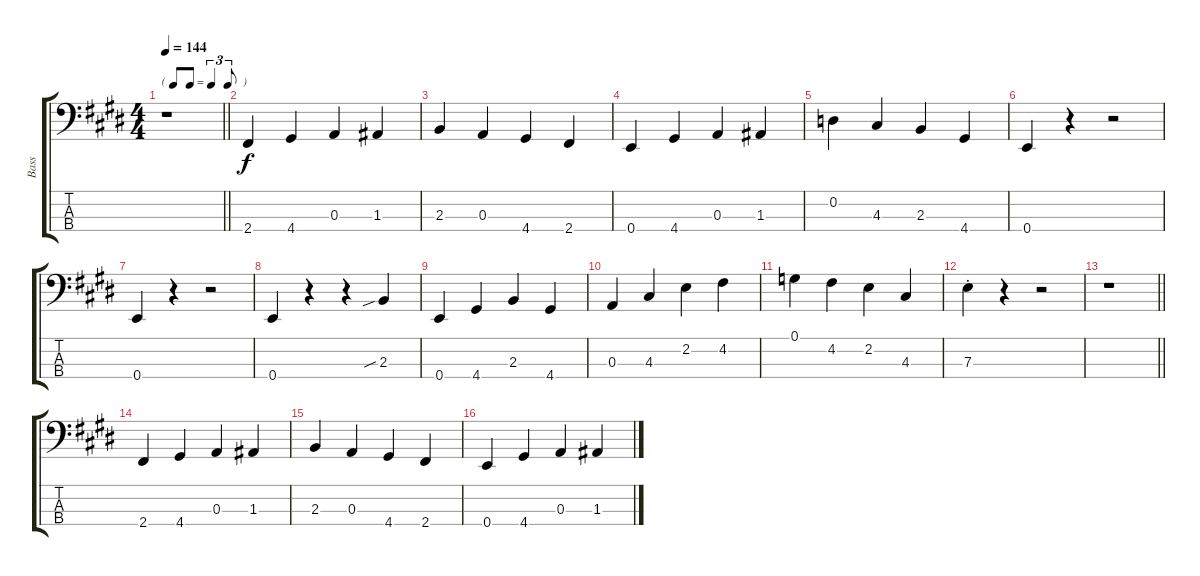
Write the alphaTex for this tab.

\track ("Bass" "Bass") {instrument electricbassfinger}
\staff {score tabs}
\tuning (G2 D2 A1 E1) {hide}
\ts (4 4)
\tf triplet8th
\tempo 144
\clef f4
\barLineRight lightlight
\ks c#minor
r.1{dy f} |
\ks e
2.4.4 4.4.4 0.3.4 1.3.4 |
\ks c#minor
2.3.4 0.3.4 4.4.4 2.4.4 |
0.4.4 4.4.4 0.3.4 1.3.4 |
0.2.4 4.3.4 2.3.4 4.4.4 |
\ks e
0.4.4 r.4 r.2 |
\ks c#minor
0.4.4 r.4 r.2 |
0.4.4 r.4 r.4 2.3{sib}.4 |
0.4.4 4.4.4 2.3.4 4.4.4 |
\ks e
0.3.4 4.3.4 2.2.4 4.2.4 |
\ks c#minor
0.1.4 4.2.4 2.2.4 4.3.4 |
7.3{st}.4 r.4 r.2 |
\barLineRight lightlight
r.1 |
\ks e
2.4.4 4.4.4 0.3.4 1.3.4 |
\ks c#minor
2.3.4 0.3.4 4.4.4 2.4.4 |
0.4.4 4.4.4 0.3.4 1.3.4
